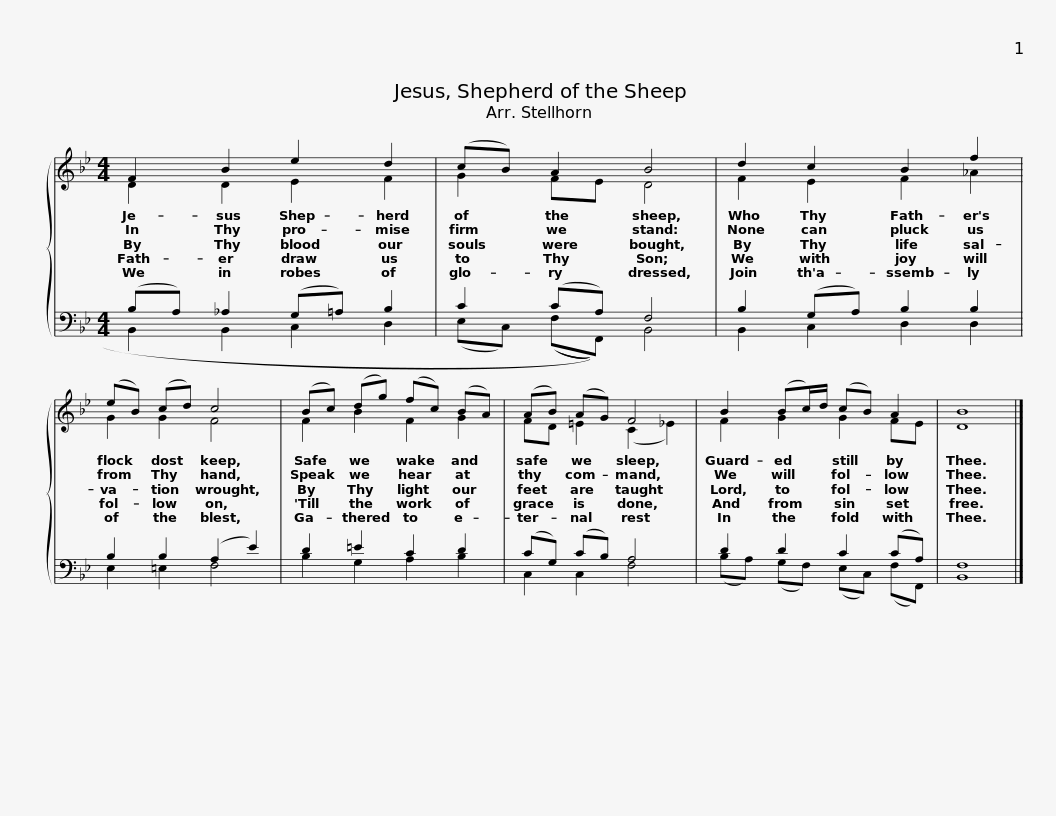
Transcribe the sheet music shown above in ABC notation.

X:1
%%score { ( 1 2 ) | ( 3 4 ) }
L:1/8
M:4/4
I:linebreak $
K:Bb
V:1 treble
V:2 treble
V:3 bass
V:4 bass
V:1
 F2 B2 e2 d2 | (cB) A2 B4 | d2 c2 B2 f2 | (eB) (cd) c4 | (Bc) (dg) (fc) (BA) |$ %5
 (AB) (AG) F4 | B2 (Bc/)d/ (cB) A2 | B8 |] %8
V:2
 D2 D2 E2 F2 | G2 FE D4 | F2 E2 F2 _A2 | G2 G2 F4 | F2 B2 F2 G2 |$ %5
 FD =E2 (C2 _E2) | F2 G2 G2 FE | D8 |] %8
V:3
 (B,A,) _A,2 (G,=A,) B,2 | C2 (CA,) F,4 | B,2 (G,A,) B,2 B,2 | B,2 B,2 (A,2 E2) | D2 =E2 C2 D2 |$ %5
 (CG,) (CB,) A,4 | D2 D2 C2 (CA,) | F,8 |] %8
V:4
 B,,2 B,,2 C,2 D,2 | (E,C,) (((F,F,,))) B,,4 | B,,2 C,2 D,2 D,2 | E,2 =E,2 F,4 | B,2 G,2 A,2 B,2 |$ %5
 C,2 C,2 F,4 | (B,A,) (G,F,) (E,C,) (F,F,,) | B,,8 |] %8
